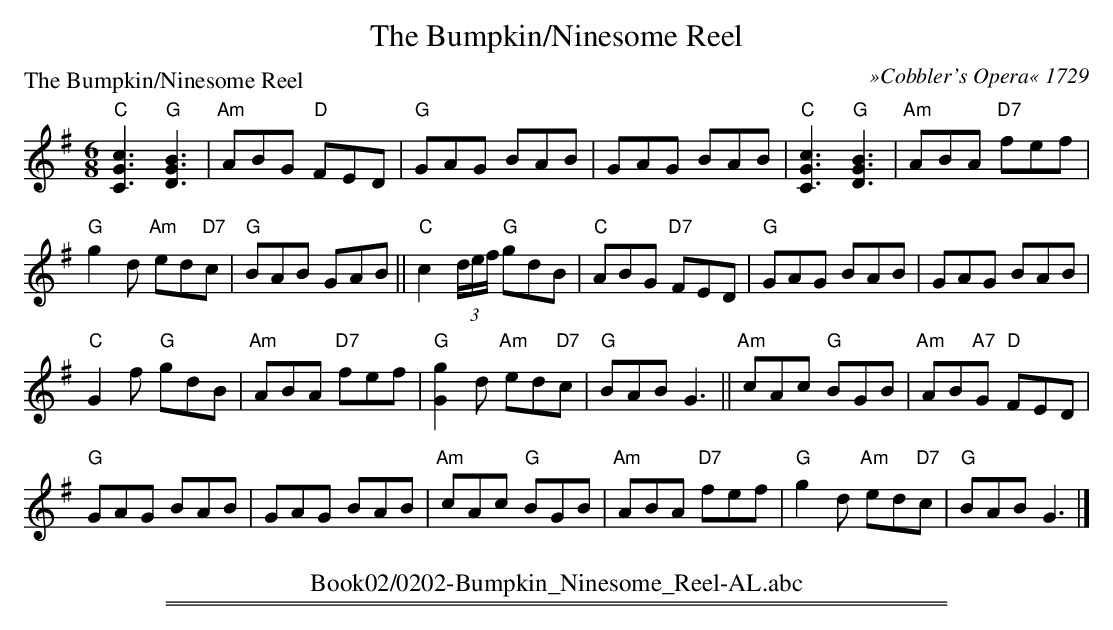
X:1
T: The Bumpkin/Ninesome Reel
P: The Bumpkin/Ninesome Reel
C:»Cobbler's Opera« 1729
M:6/8
L:1/8
K:G
V:1
%%staves (1 2)
[V:1] "C"[c3G3C3] "G"[B3G3D3]|"Am"ABG "D"FED|"G"GAG BAB|GAG BAB|\
[V:1] "C"[c3G3C3] "G"[B3G3D3]|"Am"ABA "D7"fef|
[V:1]                                         "G"g2d "Am"ed"D7"c|"G"BAB GAB||\
[V:1] "C"c2 (3d/e/f/ "G"gdB|"C"ABG "D7"FED|"G"GAG BAB|GAG BAB|
[V:1] "C"G2f "G"gdB|"Am"ABA "D7"fef|"G"[g2G2]d "Am"ed"D7"c|"G"BAB G3||\
[V:1] "Am"cAc "G"BGB|"Am"AB"A7"G "D"FED|
[V:1]                                   "G"GAG BAB|GAG BAB|\
[V:1] "Am"cAc "G"BGB|"Am"ABA "D7"fef|"G"g2d "Am"ed"D7"c|"G"BAB G3|]
